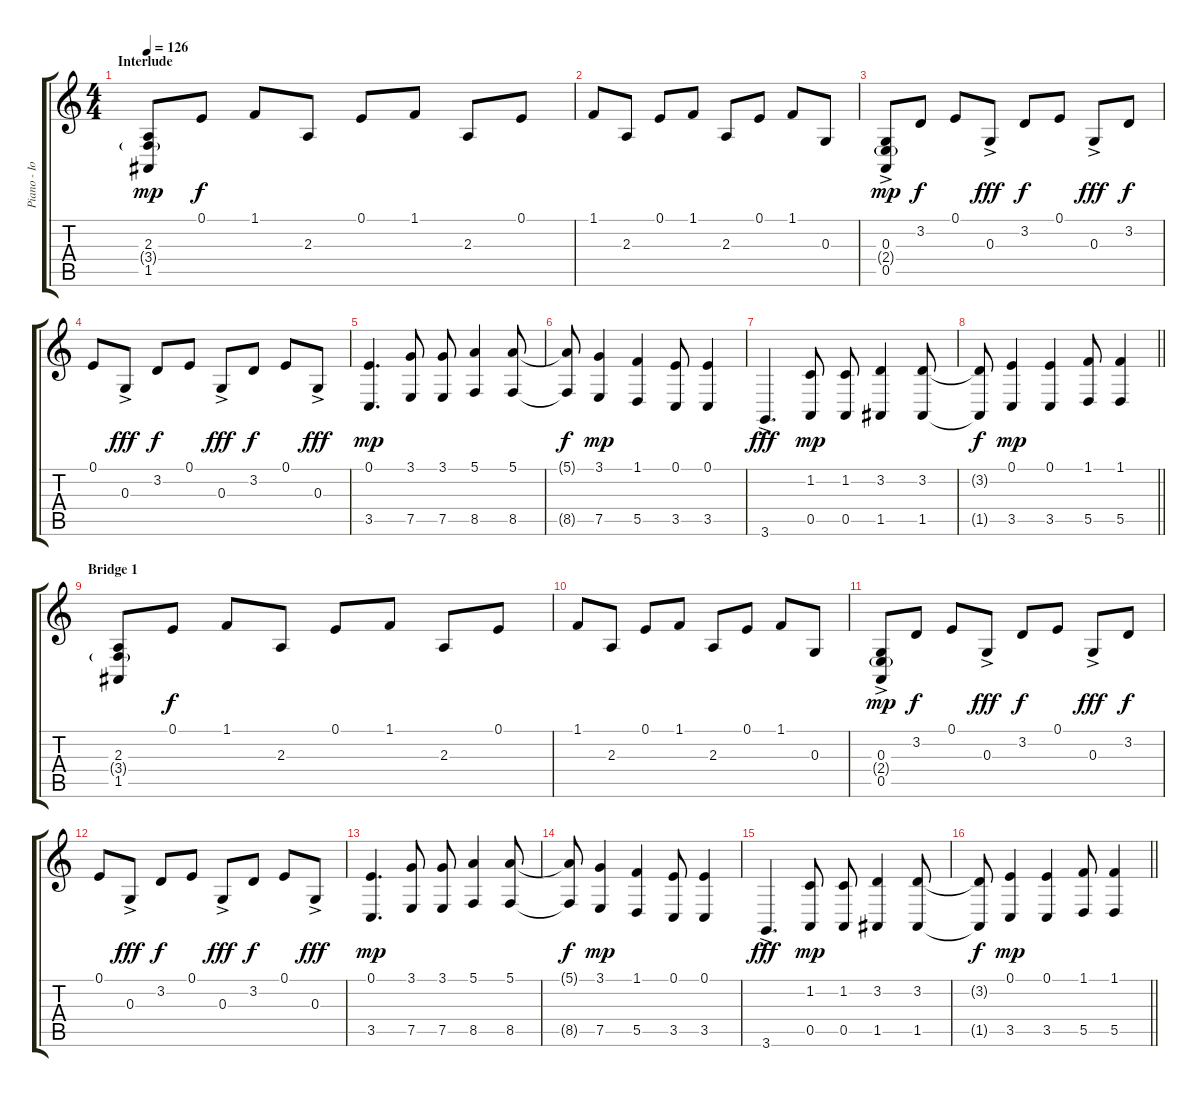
\track ("Piano - Ioanna" "Piano - Io") {instrument acousticgrandpiano}
\staff {score tabs}
\tuning (E4 B3 G3 D3 A2 E2) {hide}
\ts (4 4)
\section ("" "Interlude")
\tempo 126
\clef g2
\ks c
(2.3 3.4{g} 1.5).8{dy mp} 0.1.8{dy f} 1.1.8 2.3.8 0.1.8 1.1.8 2.3.8 0.1.8 |
1.1.8 2.3.8 0.1.8 1.1.8 2.3.8 0.1.8 1.1.8 0.3.8 |
(0.3{ac} 2.4{g} 0.5).8{dy mp} 3.2.8{dy f} 0.1.8 0.3{ac}.8{dy fff} 3.2.8{dy f} 0.1.8 0.3{ac}.8{dy fff} 3.2.8{dy f} |
0.1.8 0.3{ac}.8{dy fff} 3.2.8{dy f} 0.1.8 0.3{ac}.8{dy fff} 3.2.8{dy f} 0.1.8 0.3{ac}.8{dy fff} |
(0.1 3.5).4{d dy mp} (3.1 7.5).8 (3.1 7.5).8 (5.1 8.5).4 (5.1 8.5).8 |
(5.1{t} 8.5{t}).8{dy f} (3.1 7.5).4{dy mp} (1.1 5.5).4 (0.1 3.5).8 (0.1 3.5).4 |
3.6{ac}.4{d dy fff} (1.2 0.5).8{dy mp} (1.2 0.5).8 (3.2 1.5).4 (3.2 1.5).8 |
\barLineRight lightlight
(3.2{t} 1.5{t}).8{dy f} (0.1 3.5).4{dy mp} (0.1 3.5).4 (1.1 5.5).8 (1.1 5.5).4 |
\section ("" "Bridge 1")
(2.3 3.4{g} 1.5).8 0.1.8{dy f} 1.1.8 2.3.8 0.1.8 1.1.8 2.3.8 0.1.8 |
1.1.8 2.3.8 0.1.8 1.1.8 2.3.8 0.1.8 1.1.8 0.3.8 |
(0.3{ac} 2.4{g} 0.5).8{dy mp} 3.2.8{dy f} 0.1.8 0.3{ac}.8{dy fff} 3.2.8{dy f} 0.1.8 0.3{ac}.8{dy fff} 3.2.8{dy f} |
0.1.8 0.3{ac}.8{dy fff} 3.2.8{dy f} 0.1.8 0.3{ac}.8{dy fff} 3.2.8{dy f} 0.1.8 0.3{ac}.8{dy fff} |
(0.1 3.5).4{d dy mp} (3.1 7.5).8 (3.1 7.5).8 (5.1 8.5).4 (5.1 8.5).8 |
(5.1{t} 8.5{t}).8{dy f} (3.1 7.5).4{dy mp} (1.1 5.5).4 (0.1 3.5).8 (0.1 3.5).4 |
3.6{ac}.4{d dy fff} (1.2 0.5).8{dy mp} (1.2 0.5).8 (3.2 1.5).4 (3.2 1.5).8 |
\barLineRight lightlight
(3.2{t} 1.5{t}).8{dy f} (0.1 3.5).4{dy mp} (0.1 3.5).4 (1.1 5.5).8 (1.1 5.5).4
